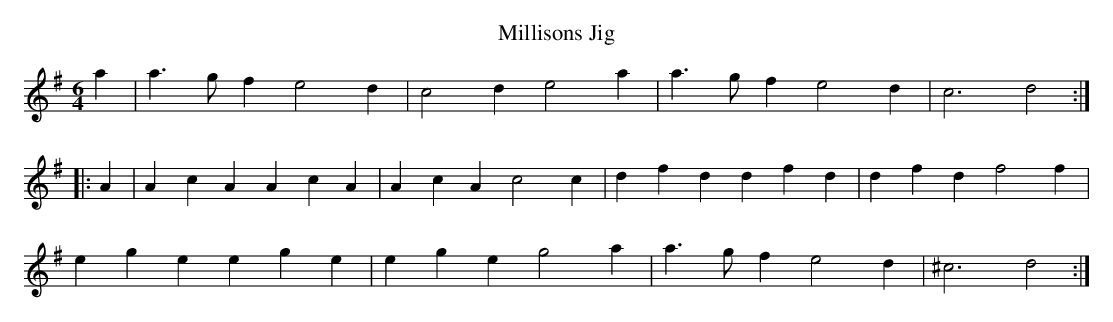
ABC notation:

X:1
T:Millisons Jig
M:6/4
L:1/4
K:G
a | a>gf e2 d | c2 d e2 a | a>gf e2 d | c3 d2 :|
|: A | AcA AcA | AcA c2 c | dfd dfd | dfd f2 f |
ege ege | ege g2 a | a>gf e2 d | ^c3 d2 :|
